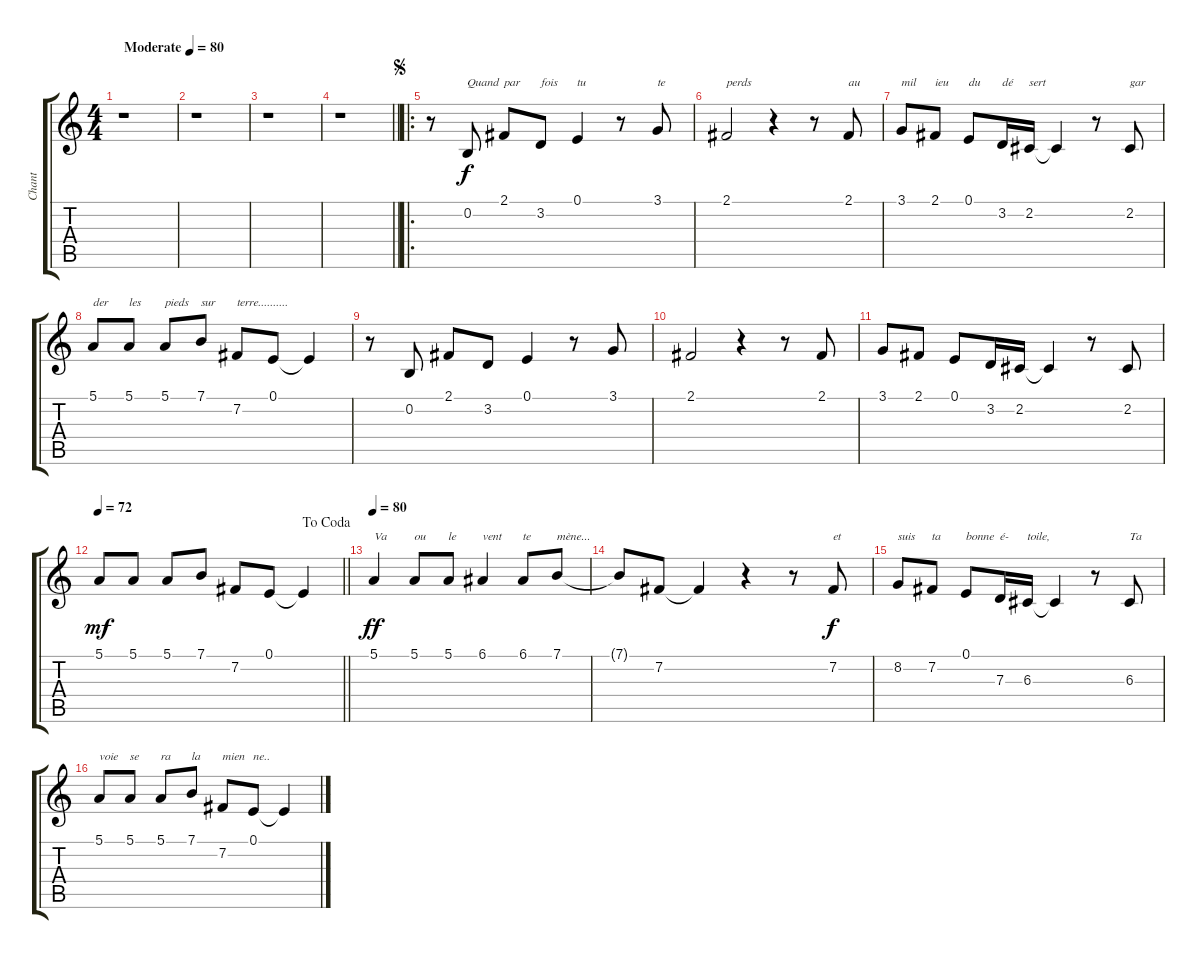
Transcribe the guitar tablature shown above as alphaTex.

\track ("Chant" "Chant") {instrument choiraahs}
\staff {score tabs}
\tuning (E4 B3 G3 D3 A2 E2) {hide}
\ts (4 4)
\tempo (80 "Moderate")
\clef g2
\ks c
r.1{dy f instrument choiraahs} |
r.1 |
r.1 |
\barLineRight lightlight
r.1 |
\ro
\jump segno
r.8 0.2.8{txt "Quand"} 2.1.8{txt "par"} 3.2.8{txt "fois"} 0.1.4{txt "tu"} r.8 3.1.8{txt "te"} |
2.1.2{txt "perds"} r.4 r.8 2.1.8{txt "au"} |
3.1.8{txt "mil"} 2.1.8{txt "ieu"} 0.1.8{txt "du"} 3.2.16{txt "dé"} 2.2.16{txt "sert"} 2.2{t}.4 r.8 2.2.8{txt "gar"} |
5.1.8{txt "der"} 5.1.8{txt "les"} 5.1.8{txt "pieds"} 7.1.8{txt "sur"} 7.2.8{txt "terre.........."} 0.1.8 0.1{t}.4 |
r.8 0.2.8 2.1.8 3.2.8 0.1.4 r.8 3.1.8 |
2.1.2 r.4 r.8 2.1.8 |
3.1.8 2.1.8 0.1.8 3.2.16 2.2.16 2.2{t}.4 r.8 2.2.8 |
\jump dacoda
\tempo 72
\barLineRight lightlight
5.1.8{dy mf} 5.1.8 5.1.8 7.1.8 7.2.8 0.1.8 0.1{t}.4 |
\tempo 80
5.1.4{txt "Va" dy ff} 5.1.8{txt "ou"} 5.1.8{txt "le"} 6.1.4{txt "vent"} 6.1.8{txt "te"} 7.1.8{txt "mène..."} |
7.1{t}.8 7.2.8 7.2{t}.4 r.4 r.8 7.2.8{txt "et" dy f} |
8.2.8{txt "suis"} 7.2.8{txt "ta"} 0.1.8{txt "bonne"} 7.3.16{txt "é-"} 6.3.16{txt "toile,"} 6.3{t}.4 r.8 6.3.8{txt "Ta "} |
5.1.8{txt "voie"} 5.1.8{txt "se"} 5.1.8{txt "ra"} 7.1.8{txt "la"} 7.2.8{txt "mien"} 0.1.8{txt "ne.."} 0.1{t}.4
